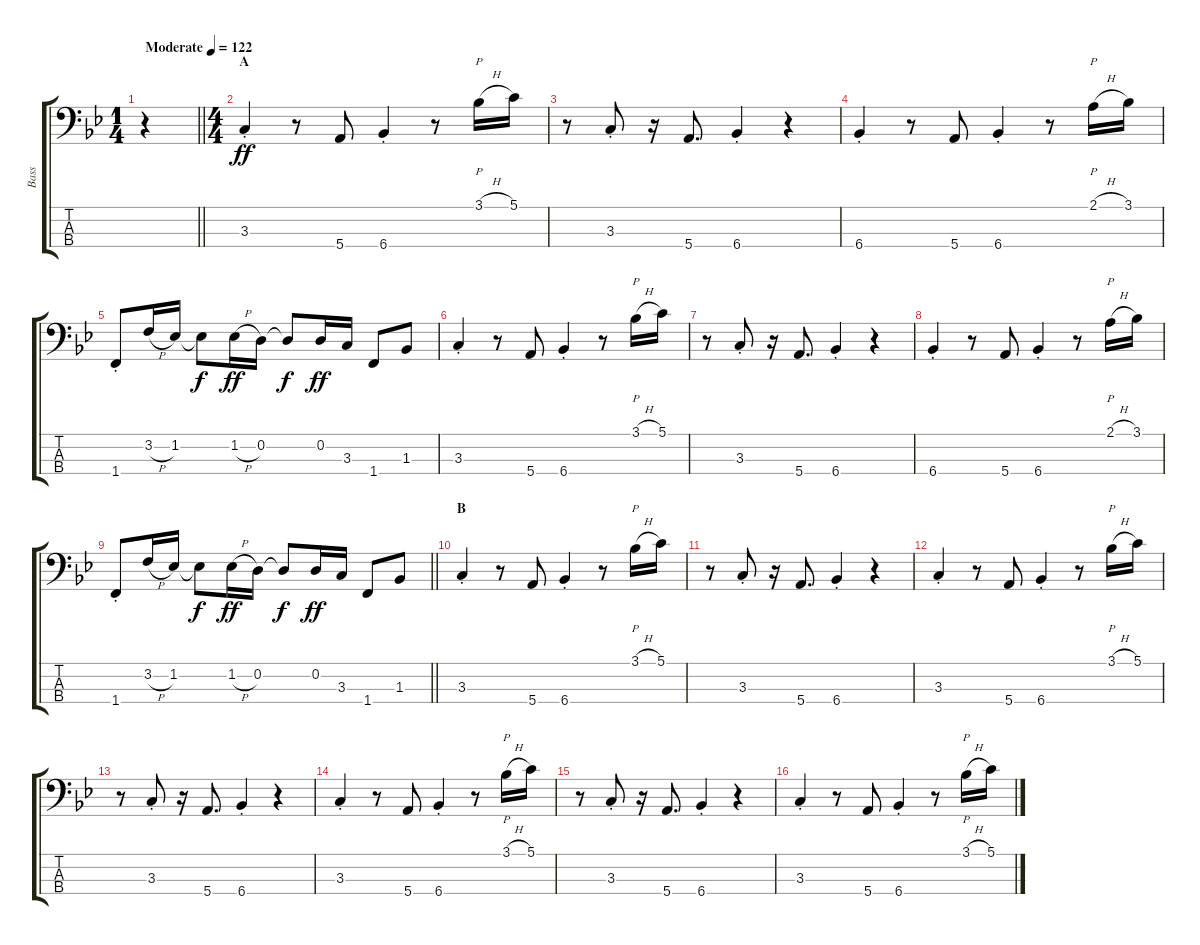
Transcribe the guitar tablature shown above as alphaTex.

\track ("Bass" "Bass") {instrument electricbassfinger}
\staff {score tabs}
\tuning (G2 D2 A1 E1) {hide}
\ts (1 4)
\tempo (122 "Moderate")
\clef f4
\barLineRight lightlight
\ks bb
r.4{dy ff instrument electricbassfinger} |
\ts (4 4)
\section ("" "A")
3.3{st}.4 r.8 5.4.8 6.4{st}.4 r.8 3.1{h}.16{p instrument slapbass1} 5.1.16 |
r.8{instrument electricbassfinger} 3.3{st}.8 r.16 5.4.8{d} 6.4{st}.4 r.4 |
6.4{st}.4 r.8 5.4.8 6.4{st}.4 r.8 2.1{h}.16{p instrument slapbass1} 3.1.16 |
1.4{st}.8{instrument electricbassfinger} 3.2{h}.16 1.2.16 1.2{t}.8{dy f} 1.2{h}.16{dy ff} 0.2.16 0.2{t}.8{dy f} 0.2.16{dy ff} 3.3.16 1.4.8 1.3.8 |
3.3{st}.4 r.8 5.4.8 6.4{st}.4 r.8 3.1{h}.16{p instrument slapbass1} 5.1.16 |
r.8{instrument electricbassfinger} 3.3{st}.8 r.16 5.4.8{d} 6.4{st}.4 r.4 |
6.4{st}.4 r.8 5.4.8 6.4{st}.4 r.8 2.1{h}.16{p instrument slapbass1} 3.1.16 |
\barLineRight lightlight
1.4{st}.8{instrument electricbassfinger} 3.2{h}.16 1.2.16 1.2{t}.8{dy f} 1.2{h}.16{dy ff} 0.2.16 0.2{t}.8{dy f} 0.2.16{dy ff} 3.3.16 1.4.8 1.3.8 |
\section ("" "B")
3.3{st}.4 r.8 5.4.8 6.4{st}.4 r.8 3.1{h}.16{p instrument slapbass1} 5.1.16 |
r.8{instrument electricbassfinger} 3.3{st}.8 r.16 5.4.8{d} 6.4{st}.4 r.4 |
3.3{st}.4 r.8 5.4.8 6.4{st}.4 r.8 3.1{h}.16{p instrument slapbass1} 5.1.16 |
r.8{instrument electricbassfinger} 3.3{st}.8 r.16 5.4.8{d} 6.4{st}.4 r.4 |
3.3{st}.4 r.8 5.4.8 6.4{st}.4 r.8 3.1{h}.16{p instrument slapbass1} 5.1.16 |
r.8{instrument electricbassfinger} 3.3{st}.8 r.16 5.4.8{d} 6.4{st}.4 r.4 |
3.3{st}.4 r.8 5.4.8 6.4{st}.4 r.8 3.1{h}.16{p instrument slapbass1} 5.1.16
